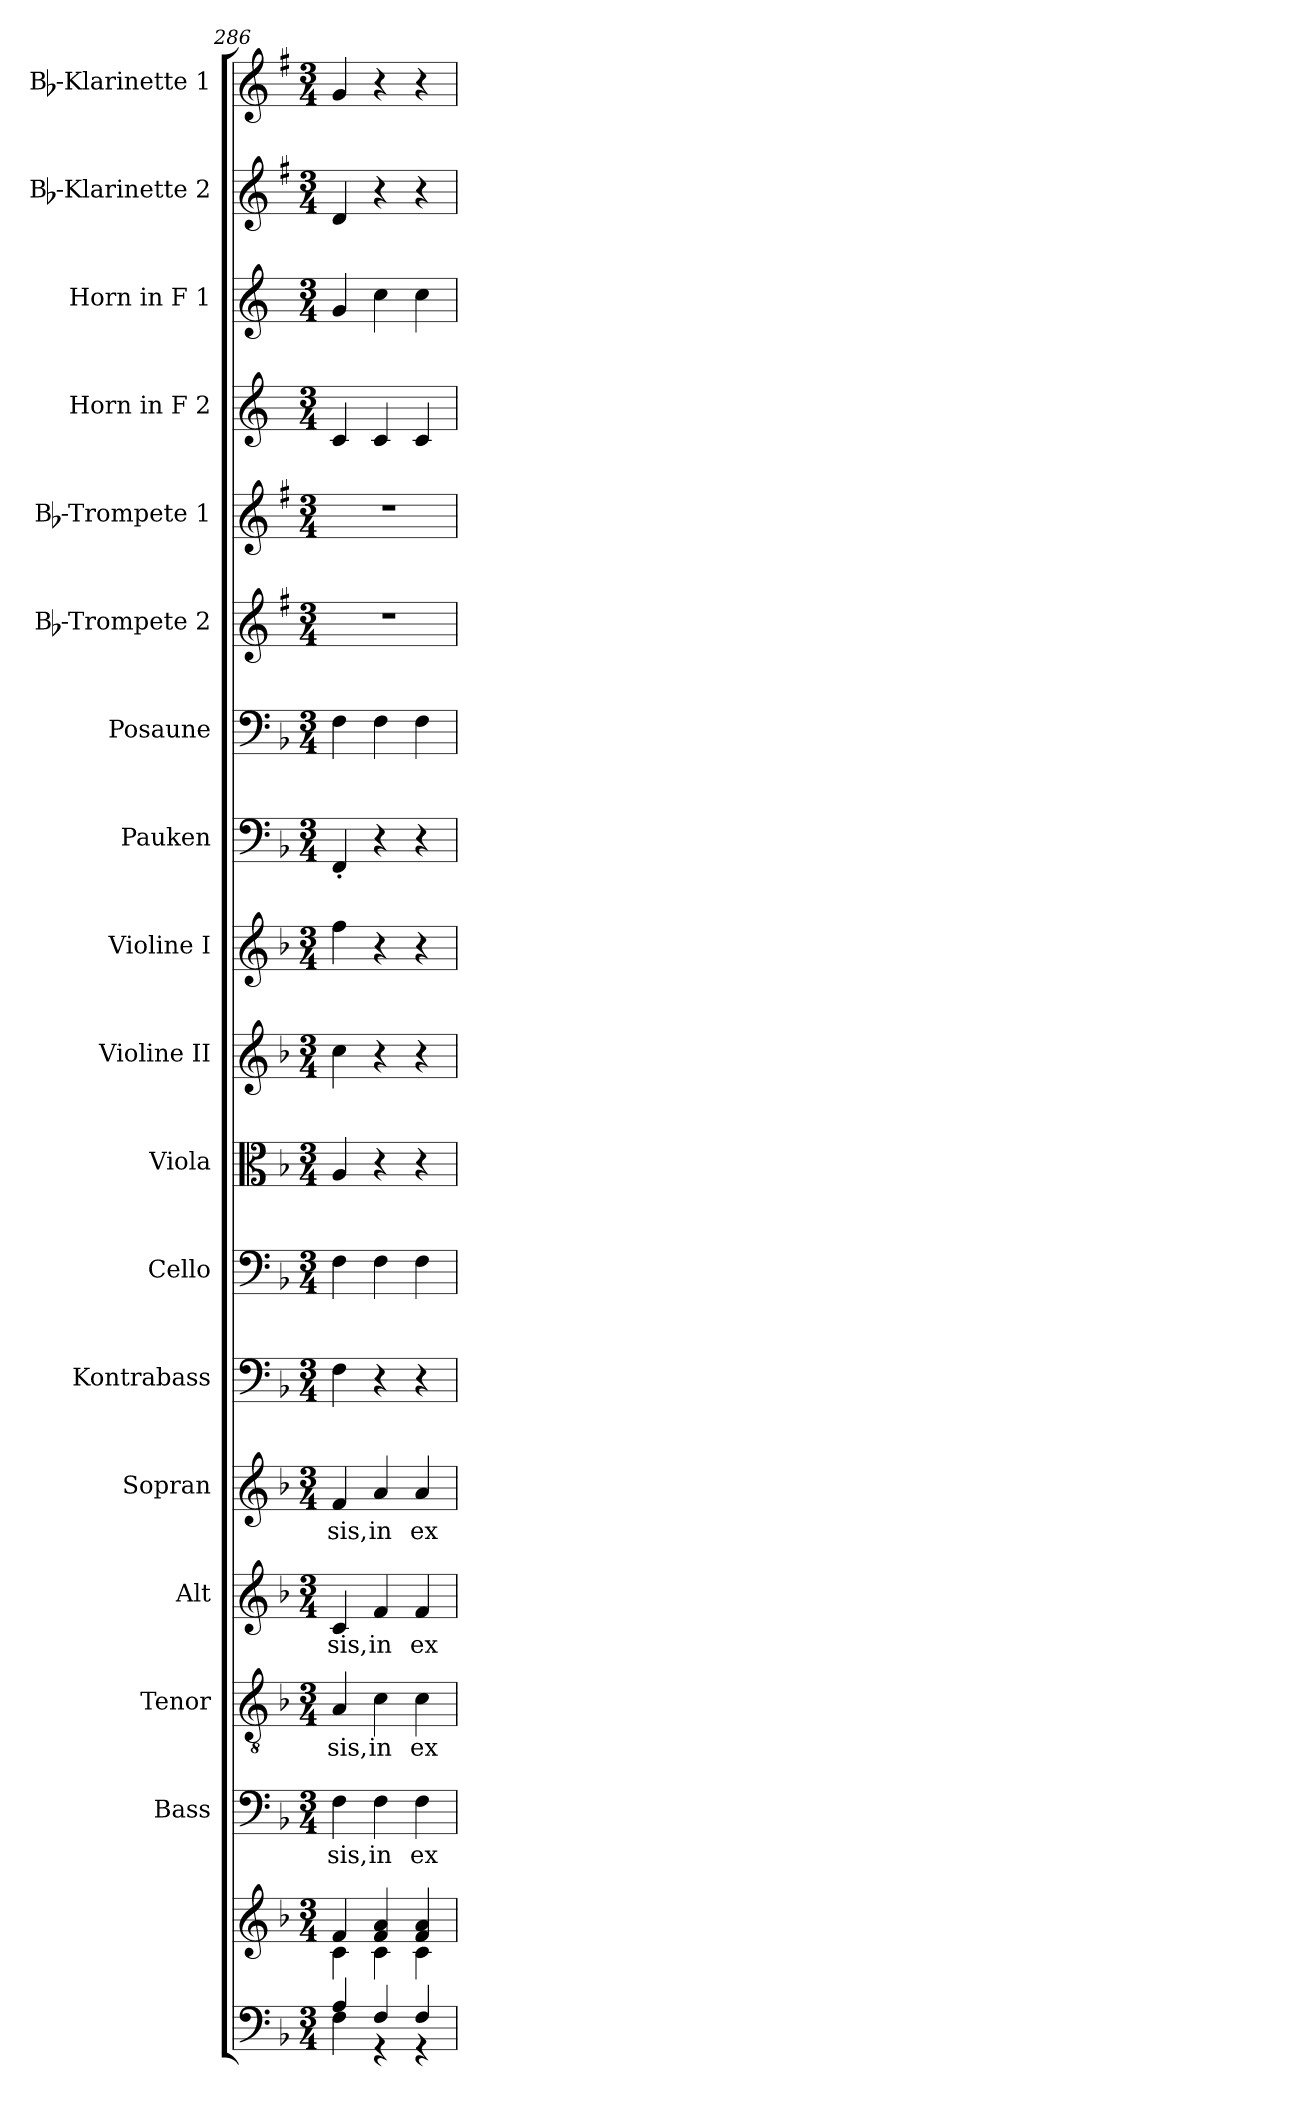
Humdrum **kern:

**kern	**kern	**kern	**text	**kern	**text	**kern	**text	**kern	**text	**kern	**kern	**kern	**kern	**kern	**kern	**kern	**kern	**kern	**kern	**kern	**kern	**kern
*part18	*part18	*part17	*part17	*part16	*part16	*part15	*part15	*part14	*part14	*part13	*part12	*part11	*part10	*part9	*part8	*part7	*part6	*part5	*part4	*part3	*part2	*part1
*staff19	*staff18	*staff17	*staff17	*staff16	*staff16	*staff15	*staff15	*staff14	*staff14	*staff13	*staff12	*staff11	*staff10	*staff9	*staff8	*staff7	*staff6	*staff5	*staff4	*staff3	*staff2	*staff1
*	*	*I"Bass	*	*I"Tenor	*	*I"Alt	*	*I"Sopran	*	*I"Kontrabass	*I"Cello	*I"Viola	*I"Violine II	*I"Violine I	*I"Pauken	*I"Posaune	*I"Bb-Trompete 2	*I"Bb-Trompete 1	*I"Horn in F 2	*I"Horn in F 1	*I"Bb-Klarinette 2	*I"Bb-Klarinette 1
*	*	*I'B.	*	*I'T.	*	*I'A.	*	*I'S.	*	*I'Kb.	*	*I'Vla.	*I'Vl. II	*I'Vl. I	*I'Pk.	*I'Pos.	*I'Bb Trp. 2	*I'Bb Trp. 1	*	*	*I'Bb Kl. 2	*I'Bb Kl. 1
*clefF4	*clefG2	*clefF4	*	*clefGv2	*	*clefG2	*	*clefG2	*	*clefF4	*clefF4	*clefC3	*clefG2	*clefG2	*clefF4	*clefF4	*clefG2	*clefG2	*clefG2	*clefG2	*clefG2	*clefG2
*	*	*	*	*	*	*	*	*	*	*ITrd7c12	*	*	*	*	*	*	*ITrd1c2	*ITrd1c2	*ITrd4c7	*ITrd4c7	*ITrd1c2	*ITrd1c2
*k[b-]	*k[b-]	*k[b-]	*	*k[b-]	*	*k[b-]	*	*k[b-]	*	*k[b-]	*k[b-]	*k[b-]	*k[b-]	*k[b-]	*k[b-]	*k[b-]	*k[b-]	*k[b-]	*k[b-]	*k[b-]	*k[b-]	*k[b-]
*F:	*F:	*F:	*	*F:	*	*F:	*	*F:	*	*F:	*F:	*F:	*F:	*F:	*F:	*F:	*F:	*F:	*F:	*F:	*F:	*F:
*M3/4	*M3/4	*M3/4	*	*M3/4	*	*M3/4	*	*M3/4	*	*M3/4	*M3/4	*M3/4	*M3/4	*M3/4	*M3/4	*M3/4	*M3/4	*M3/4	*M3/4	*M3/4	*M3/4	*M3/4
=286	=286	=286	=286	=286	=286	=286	=286	=286	=286	=286	=286	=286	=286	=286	=286	=286	=286	=286	=286	=286	=286	=286
*^	*^	*	*	*	*	*	*	*	*	*	*	*	*	*	*	*	*	*	*	*	*	*
!	!	!	!	!	!LO:LY:b	!	!LO:LY:b	!	!LO:LY:b	!	!LO:LY:b	!	!	!	!	!	!	!	!	!	!	!	!	!
4A/	4F\	4f/	4c\	4F\	-sis,	4A/	-sis,	4c/	-sis,	4f/	-sis,	4FF\	4F\	4A/	4cc\	4ff\	4FF'</	4F\	2.r	2.r	4F/	4c/	4c/	4f/
!	!	!	!	!	!LO:LY:b	!	!LO:LY:b	!	!LO:LY:b	!	!LO:LY:b	!	!	!	!	!	!	!	!	!	!	!	!	!
4F/	4rGG	4f/ 4a/	4c\	4F\	in	4c\	in	4f/	in	4a/	in	4r	4F\	4r	4r	4r	4r	4F\	.	.	4F/	4f\	4r	4r
!	!	!	!	!	!LO:LY:b	!	!LO:LY:b	!	!LO:LY:b	!	!LO:LY:b	!	!	!	!	!	!	!	!	!	!	!	!	!
4F/	4rGG	4f/ 4a/	4c\	4F\	ex-	4c\	ex-	4f/	ex-	4a/	ex-	4r	4F\	4r	4r	4r	4r	4F\	.	.	4F/	4f\	4r	4r
*v	*v	*	*	*	*	*	*	*	*	*	*	*	*	*	*	*	*	*	*	*	*	*	*	*
*	*v	*v	*	*	*	*	*	*	*	*	*	*	*	*	*	*	*	*	*	*	*	*	*
=	=	=	=	=	=	=	=	=	=	=	=	=	=	=	=	=	=	=	=	=	=	=
*-	*-	*-	*-	*-	*-	*-	*-	*-	*-	*-	*-	*-	*-	*-	*-	*-	*-	*-	*-	*-	*-	*-
